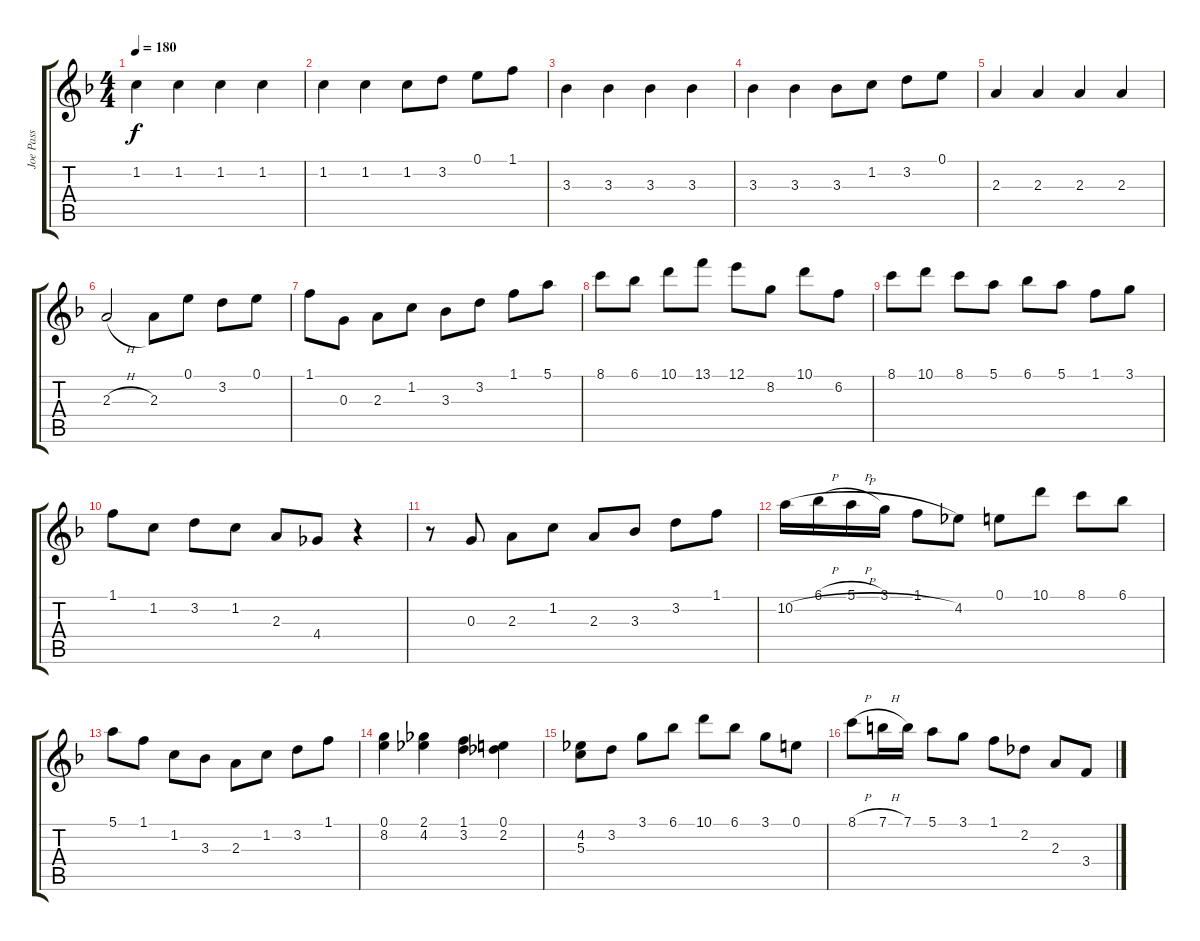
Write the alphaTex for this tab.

\track ("Joe Pass" "Joe Pass") {instrument electricguitarjazz}
\staff {score tabs}
\tuning (E4 B3 G3 D3 A2 E2) {hide}
\ts (4 4)
\tempo 180
\clef g2
\ks f
1.2.4{dy f} 1.2.4 1.2.4 1.2.4 |
1.2.4 1.2.4 1.2.8 3.2.8 0.1.8 1.1.8 |
3.3.4 3.3.4 3.3.4 3.3.4 |
3.3.4 3.3.4 3.3.8 1.2.8 3.2.8 0.1.8 |
2.3.4 2.3.4 2.3.4 2.3.4 |
2.3{h}.2 2.3.8 0.1.8 3.2.8 0.1.8 |
1.1.8 0.3.8 2.3.8 1.2.8 3.3.8 3.2.8 1.1.8 5.1.8 |
8.1.8 6.1.8 10.1.8 13.1.8 12.1.8 8.2.8 10.1.8 6.2.8 |
8.1.8 10.1.8 8.1.8 5.1.8 6.1.8 5.1.8 1.1.8 3.1.8 |
1.1.8 1.2.8 3.2.8 1.2.8 2.3.8 4.4.8 r.4 |
r.8 0.3.8 2.3.8 1.2.8 2.3.8 3.3.8 3.2.8 1.1.8 |
10.2{h}.16 6.1{h}.16 5.1{h}.16 3.1.16 1.1.8 4.2.8 0.1.8 10.1.8 8.1.8 6.1.8 |
5.1.8 1.1.8 1.2.8 3.3.8 2.3.8 1.2.8 3.2.8 1.1.8 |
(0.1 8.2).4 (2.1 4.2).4 (1.1 3.2).4 (0.1 2.2).4 |
(4.2 5.3).8 3.2.8 3.1.8 6.1.8 10.1.8 6.1.8 3.1.8 0.1.8 |
8.1{h}.8 7.1{h}.16 7.1.16 5.1.8 3.1.8 1.1.8 2.2.8 2.3.8 3.4.8
